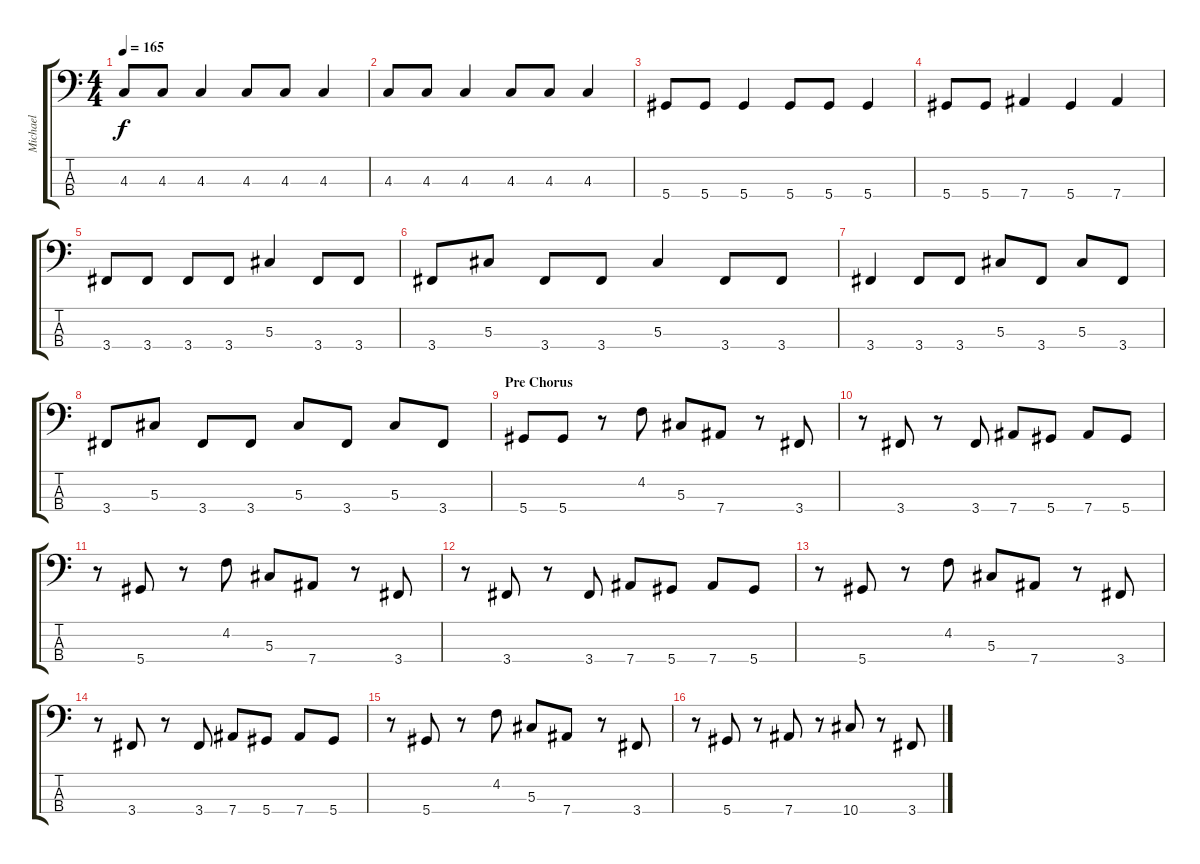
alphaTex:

\track ("Michael" "Michael") {instrument electricbassfinger}
\staff {score tabs}
\tuning (Gb2 Db2 Ab1 Eb1) {hide}
\ts (4 4)
\tempo 165
\clef f4
\ks c
4.3.8{dy f} 4.3.8 4.3.4 4.3.8 4.3.8 4.3.4 |
4.3.8 4.3.8 4.3.4 4.3.8 4.3.8 4.3.4 |
5.4.8 5.4.8 5.4.4 5.4.8 5.4.8 5.4.4 |
5.4.8 5.4.8 7.4.4 5.4.4 7.4.4 |
3.4.8 3.4.8 3.4.8 3.4.8 5.3.4 3.4.8 3.4.8 |
3.4.8 5.3.8 3.4.8 3.4.8 5.3.4 3.4.8 3.4.8 |
3.4.4 3.4.8 3.4.8 5.3.8 3.4.8 5.3.8 3.4.8 |
3.4.8 5.3.8 3.4.8 3.4.8 5.3.8 3.4.8 5.3.8 3.4.8 |
\section ("" "Pre Chorus")
5.4.8 5.4.8 r.8 4.2.8 5.3.8 7.4.8 r.8 3.4.8 |
r.8 3.4.8 r.8 3.4.8 7.4.8 5.4.8 7.4.8 5.4.8 |
r.8 5.4.8 r.8 4.2.8 5.3.8 7.4.8 r.8 3.4.8 |
r.8 3.4.8 r.8 3.4.8 7.4.8 5.4.8 7.4.8 5.4.8 |
r.8 5.4.8 r.8 4.2.8 5.3.8 7.4.8 r.8 3.4.8 |
r.8 3.4.8 r.8 3.4.8 7.4.8 5.4.8 7.4.8 5.4.8 |
r.8 5.4.8 r.8 4.2.8 5.3.8 7.4.8 r.8 3.4.8 |
r.8 5.4.8 r.8 7.4.8 r.8 10.4.8 r.8 3.4.8
